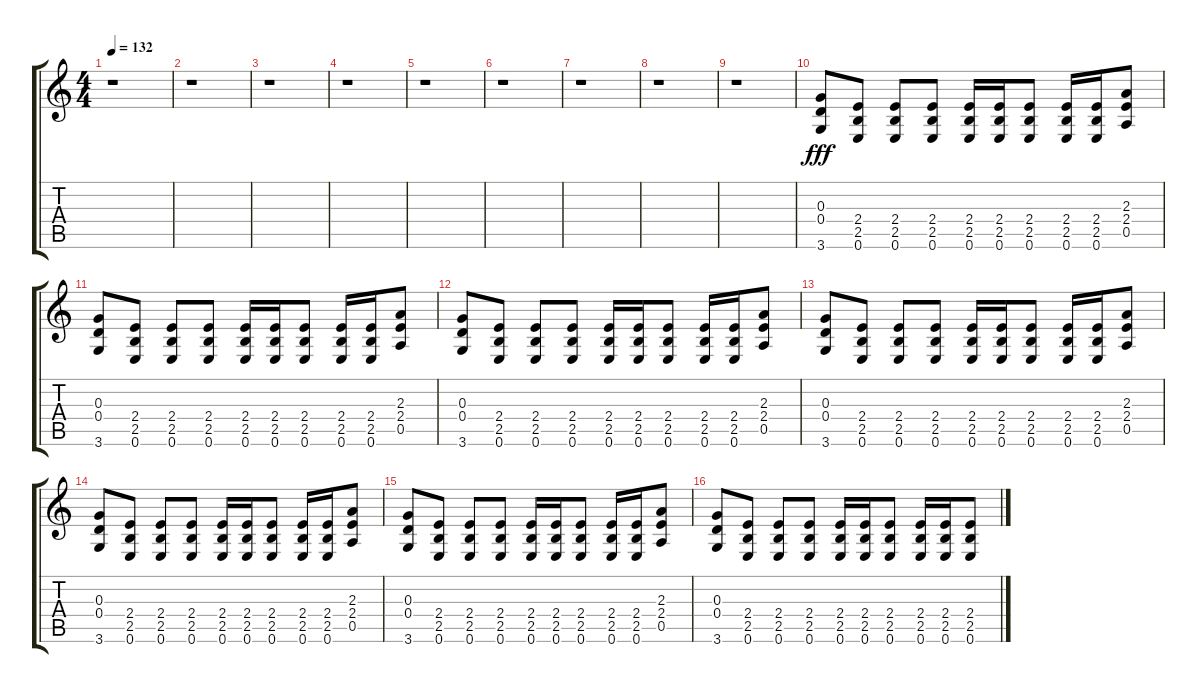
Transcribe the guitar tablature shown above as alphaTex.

\track "" {instrument overdrivenguitar}
\staff {score tabs}
\tuning (E4 B3 G3 D3 A2 E2) {hide}
\ts (4 4)
\tempo 132
\clef g2
\ks c
r.1{dy fff instrument overdrivenguitar} |
r.1 |
r.1 |
r.1 |
r.1 |
r.1 |
r.1 |
r.1 |
r.1 |
(0.3 0.4 3.6).8 (2.4 2.5 0.6).8 (2.4 2.5 0.6).8 (2.4 2.5 0.6).8 (2.4 2.5 0.6).16 (2.4 2.5 0.6).16 (2.4 2.5 0.6).8 (2.4 2.5 0.6).16 (2.4 2.5 0.6).16 (2.3 2.4 0.5).8 |
(0.3 0.4 3.6).8 (2.4 2.5 0.6).8 (2.4 2.5 0.6).8 (2.4 2.5 0.6).8 (2.4 2.5 0.6).16 (2.4 2.5 0.6).16 (2.4 2.5 0.6).8 (2.4 2.5 0.6).16 (2.4 2.5 0.6).16 (2.3 2.4 0.5).8 |
(0.3 0.4 3.6).8 (2.4 2.5 0.6).8 (2.4 2.5 0.6).8 (2.4 2.5 0.6).8 (2.4 2.5 0.6).16 (2.4 2.5 0.6).16 (2.4 2.5 0.6).8 (2.4 2.5 0.6).16 (2.4 2.5 0.6).16 (2.3 2.4 0.5).8 |
(0.3 0.4 3.6).8 (2.4 2.5 0.6).8 (2.4 2.5 0.6).8 (2.4 2.5 0.6).8 (2.4 2.5 0.6).16 (2.4 2.5 0.6).16 (2.4 2.5 0.6).8 (2.4 2.5 0.6).16 (2.4 2.5 0.6).16 (2.3 2.4 0.5).8 |
(0.3 0.4 3.6).8 (2.4 2.5 0.6).8 (2.4 2.5 0.6).8 (2.4 2.5 0.6).8 (2.4 2.5 0.6).16 (2.4 2.5 0.6).16 (2.4 2.5 0.6).8 (2.4 2.5 0.6).16 (2.4 2.5 0.6).16 (2.3 2.4 0.5).8 |
(0.3 0.4 3.6).8 (2.4 2.5 0.6).8 (2.4 2.5 0.6).8 (2.4 2.5 0.6).8 (2.4 2.5 0.6).16 (2.4 2.5 0.6).16 (2.4 2.5 0.6).8 (2.4 2.5 0.6).16 (2.4 2.5 0.6).16 (2.3 2.4 0.5).8 |
(0.3 0.4 3.6).8 (2.4 2.5 0.6).8 (2.4 2.5 0.6).8 (2.4 2.5 0.6).8 (2.4 2.5 0.6).16 (2.4 2.5 0.6).16 (2.4 2.5 0.6).8 (2.4 2.5 0.6).16 (2.4 2.5 0.6).16 (2.4 2.5 0.6).8
